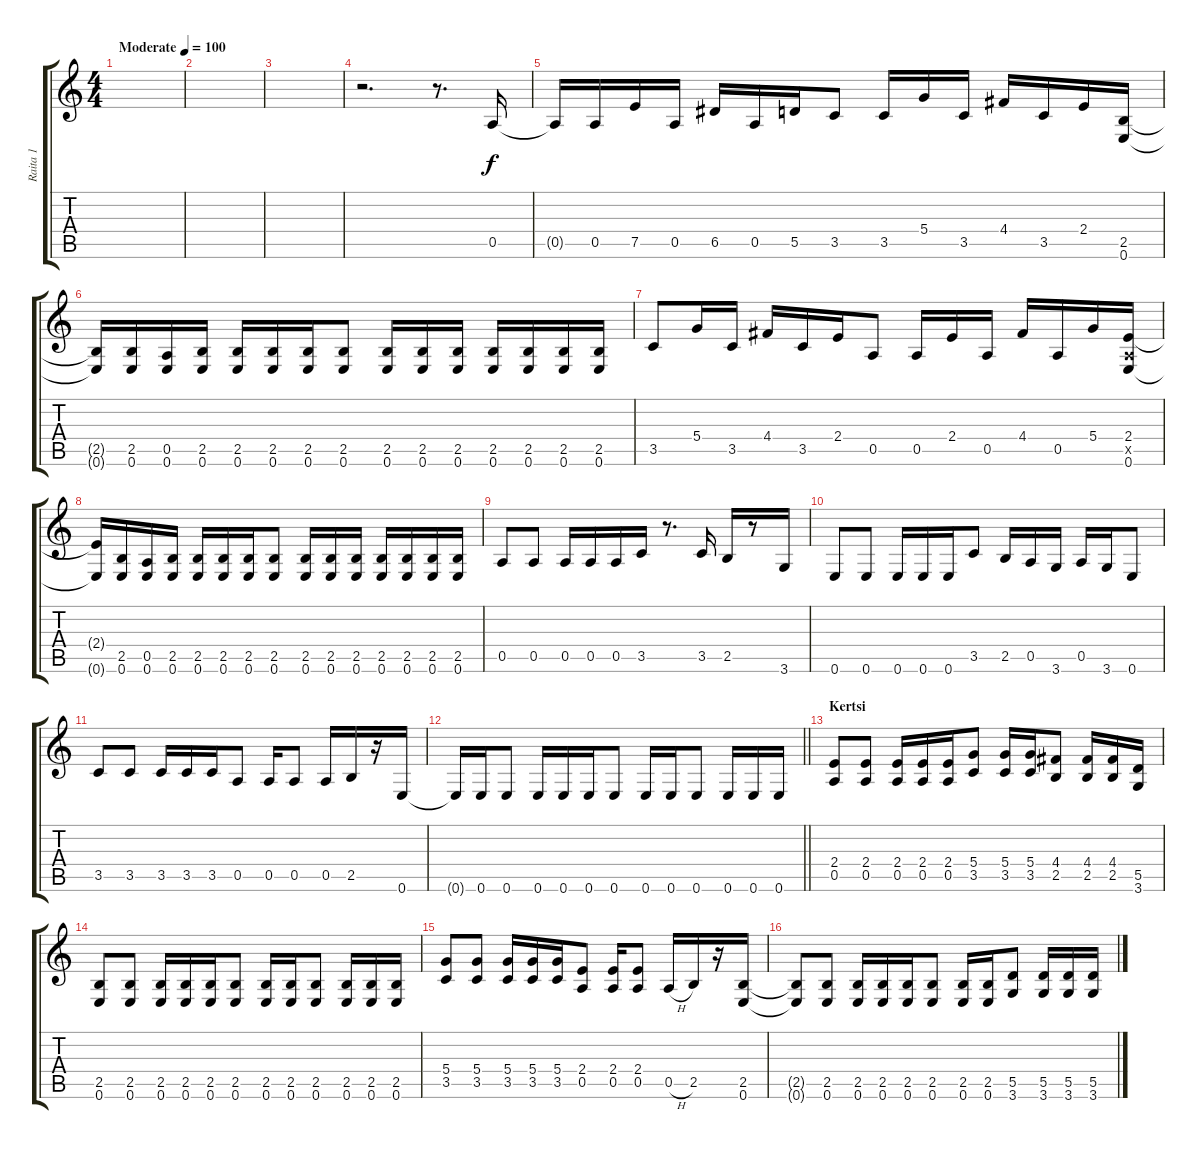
\track ("Raita 1" "Raita 1") {instrument distortionguitar}
\staff {score tabs}
\tuning (E4 B3 G3 D3 A2 E2) {hide}
\ts (4 4)
\tempo (100 "Moderate")
\clef g2
\ks c
|
|
|
r.2{d} r.8{d} 0.5.16 |
0.5{t}.16 0.5.16 7.5.16 0.5.16 6.5.16 0.5.16 5.5.16 3.5.8 3.5.16 5.4.16 3.5.16 4.4.16 3.5.16 2.4.16 (2.5 0.6).16 |
(2.5{t} 0.6{t}).16 (2.5 0.6).16 (0.5 0.6).16 (2.5 0.6).16 (2.5 0.6).16 (2.5 0.6).16 (2.5 0.6).16 (2.5 0.6).8 (2.5 0.6).16 (2.5 0.6).16 (2.5 0.6).16 (2.5 0.6).16 (2.5 0.6).16 (2.5 0.6).16 (2.5 0.6).16 |
3.5.8 5.4.16 3.5.16 4.4.16 3.5.16 2.4.16 0.5.8 0.5.16 2.4.16 0.5.16 4.4.16 0.5.16 5.4.16 (2.4 0.5{x} 0.6).16 |
(2.4{t} 0.6{t}).16 (2.5 0.6).16 (0.5 0.6).16 (2.5 0.6).16 (2.5 0.6).16 (2.5 0.6).16 (2.5 0.6).16 (2.5 0.6).8 (2.5 0.6).16 (2.5 0.6).16 (2.5 0.6).16 (2.5 0.6).16 (2.5 0.6).16 (2.5 0.6).16 (2.5 0.6).16 |
0.5.8 0.5.8 0.5.16 0.5.16 0.5.16 3.5.16 r.8{d} 3.5.16 2.5.16 r.8 3.6.16 |
0.6.8 0.6.8 0.6.16 0.6.16 0.6.16 3.5.8 2.5.16 0.5.16 3.6.16 0.5.16 3.6.16 0.6.8 |
3.5.8 3.5.8 3.5.16 3.5.16 3.5.16 0.5.8 0.5.16 0.5.8 0.5.16 2.5.16 r.16 0.6.16 |
\barLineRight lightlight
0.6{t}.16 0.6.16 0.6.8 0.6.16 0.6.16 0.6.16 0.6.8 0.6.16 0.6.16 0.6.8 0.6.16 0.6.16 0.6.16 |
\section ("" "Kertsi")
(2.4 0.5).8 (2.4 0.5).8 (2.4 0.5).16 (2.4 0.5).16 (2.4 0.5).16 (5.4 3.5).8 (5.4 3.5).16 (5.4 3.5).16 (4.4 2.5).8 (4.4 2.5).16 (4.4 2.5).16 (5.5 3.6).16 |
(2.5 0.6).8 (2.5 0.6).8 (2.5 0.6).16 (2.5 0.6).16 (2.5 0.6).16 (2.5 0.6).8 (2.5 0.6).16 (2.5 0.6).16 (2.5 0.6).8 (2.5 0.6).16 (2.5 0.6).16 (2.5 0.6).16 |
(5.4 3.5).8 (5.4 3.5).8 (5.4 3.5).16 (5.4 3.5).16 (5.4 3.5).16 (2.4 0.5).8 (2.4 0.5).16 (2.4 0.5).8 0.5{h}.16 2.5.16 r.16 (2.5 0.6).16 |
(2.5{t} 0.6{t}).8 (2.5 0.6).8 (2.5 0.6).16 (2.5 0.6).16 (2.5 0.6).16 (2.5 0.6).8 (2.5 0.6).16 (2.5 0.6).16 (5.5 3.6).8 (5.5 3.6).16 (5.5 3.6).16 (5.5 3.6).16
